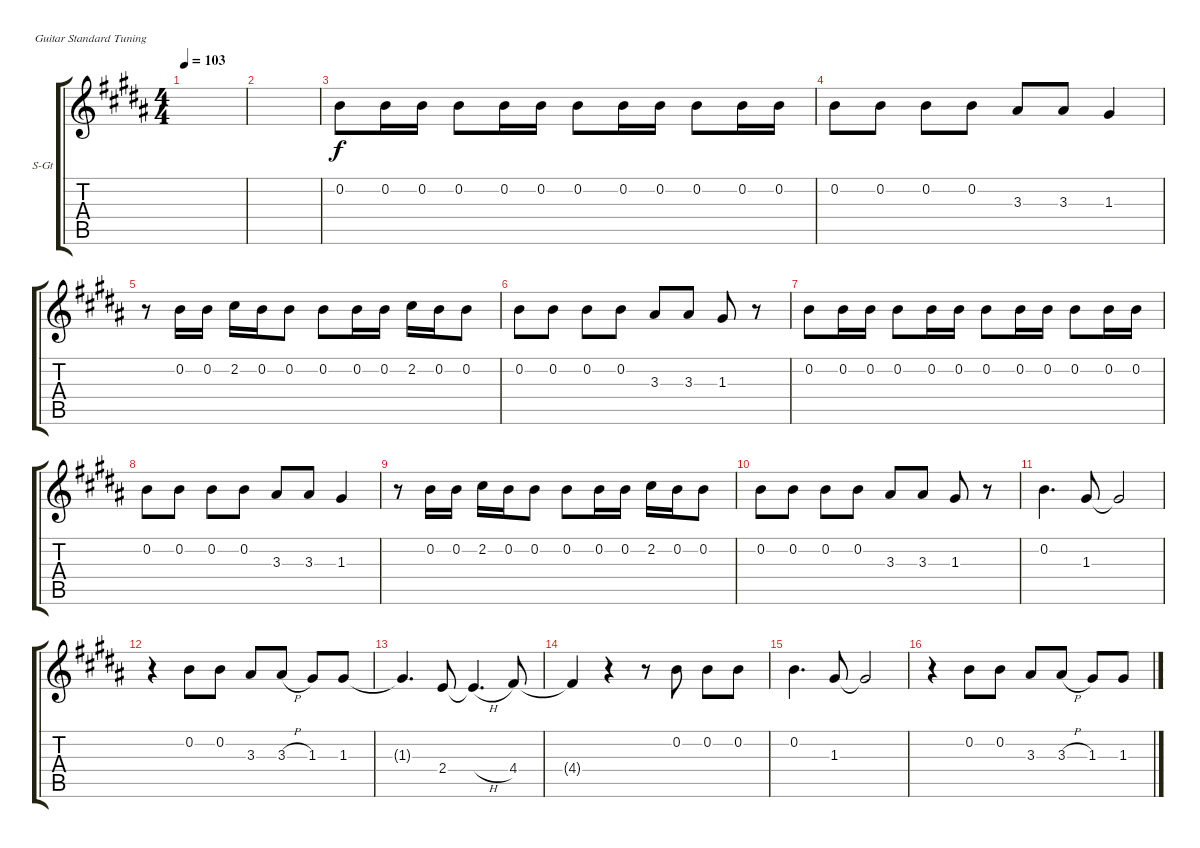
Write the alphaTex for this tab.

\defaultSystemsLayout 4
\bracketExtendMode groupsimilarinstruments
\firstSystemTrackNameOrientation horizontal
\otherSystemsTrackNameOrientation horizontal
\track ("Vocal" "S-Gt") {instrument acousticguitarsteel}
\staff {score tabs}
\tuning (E4 B3 G3 D3 A2 E2)
\ts (4 4)
\tempo 103
\clef g2
\ks b
|
|
0.2.8 0.2.16 0.2.16 0.2.8 0.2.16 0.2.16 0.2.8 0.2.16 0.2.16 0.2.8 0.2.16 0.2.16 |
0.2.8 0.2.8 0.2.8 0.2.8 3.3.8 3.3.8 1.3.4 |
r.8 0.2.16 0.2.16 2.2.16 0.2.16 0.2.8 0.2.8 0.2.16 0.2.16 2.2.16 0.2.16 0.2.8 |
0.2.8 0.2.8 0.2.8 0.2.8 3.3.8 3.3.8 1.3.8 r.8 |
0.2.8 0.2.16 0.2.16 0.2.8 0.2.16 0.2.16 0.2.8 0.2.16 0.2.16 0.2.8 0.2.16 0.2.16 |
0.2.8 0.2.8 0.2.8 0.2.8 3.3.8 3.3.8 1.3.4 |
r.8 0.2.16 0.2.16 2.2.16 0.2.16 0.2.8 0.2.8 0.2.16 0.2.16 2.2.16 0.2.16 0.2.8 |
0.2.8 0.2.8 0.2.8 0.2.8 3.3.8 3.3.8 1.3.8 r.8 |
0.2.4{d} 1.3.8 1.3{t}.2 |
r.4 0.2.8 0.2.8 3.3.8 3.3{h}.8 1.3.8 1.3.8 |
1.3{t}.4{d} 2.4.8 2.4{h t}.4{d} 4.4.8 |
4.4{t}.4 r.4 r.8 0.2.8 0.2.8 0.2.8 |
0.2.4{d} 1.3.8 1.3{t}.2 |
r.4 0.2.8 0.2.8 3.3.8 3.3{h}.8 1.3.8 1.3.8
